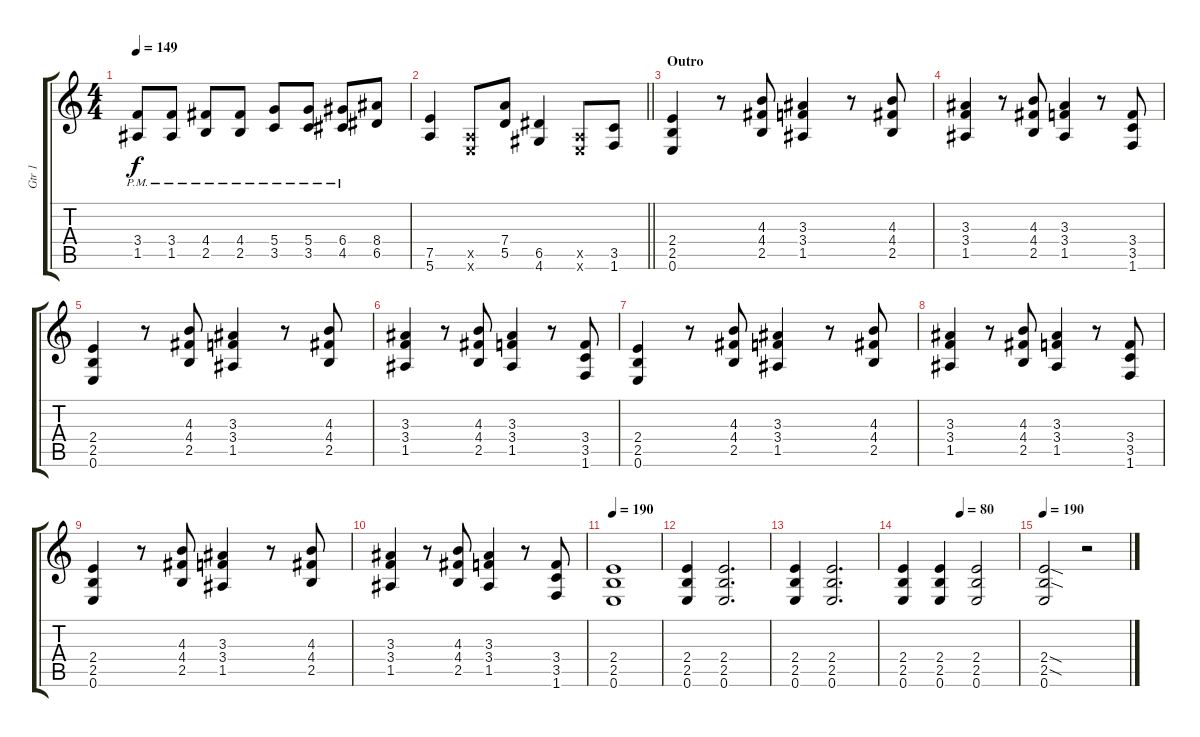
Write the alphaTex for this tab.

\track ("Gtr 1" "Gtr 1") {instrument acousticguitarsteel}
\staff {score tabs}
\tuning (E4 B3 G3 D3 A2 E2) {hide}
\ts (4 4)
\tempo 149
\clef g2
\ks c
(3.4{pm} 1.5{pm}).8{dy f} (3.4{pm} 1.5{pm}).8 (4.4{pm} 2.5{pm}).8 (4.4{pm} 2.5{pm}).8 (5.4{pm} 3.5{pm}).8 (5.4{pm} 3.5{pm}).8 (6.4{pm} 4.5{pm}).8 (8.4 6.5).8 |
\barLineRight lightlight
(7.5 5.6).4 (0.5{x} 0.6{x}).8 (7.4 5.5).8 (6.5 4.6).4 (0.5{x} 0.6{x}).8 (3.5 1.6).8 |
\section ("" "Outro")
(2.4 2.5 0.6).4 r.8 (4.3 4.4 2.5).8 (3.3 3.4 1.5).4 r.8 (4.3 4.4 2.5).8 |
(3.3 3.4 1.5).4 r.8 (4.3 4.4 2.5).8 (3.3 3.4 1.5).4 r.8 (3.4 3.5 1.6).8 |
(2.4 2.5 0.6).4 r.8 (4.3 4.4 2.5).8 (3.3 3.4 1.5).4 r.8 (4.3 4.4 2.5).8 |
(3.3 3.4 1.5).4 r.8 (4.3 4.4 2.5).8 (3.3 3.4 1.5).4 r.8 (3.4 3.5 1.6).8 |
(2.4 2.5 0.6).4 r.8 (4.3 4.4 2.5).8 (3.3 3.4 1.5).4 r.8 (4.3 4.4 2.5).8 |
(3.3 3.4 1.5).4 r.8 (4.3 4.4 2.5).8 (3.3 3.4 1.5).4 r.8 (3.4 3.5 1.6).8 |
(2.4 2.5 0.6).4 r.8 (4.3 4.4 2.5).8 (3.3 3.4 1.5).4 r.8 (4.3 4.4 2.5).8 |
(3.3 3.4 1.5).4 r.8 (4.3 4.4 2.5).8 (3.3 3.4 1.5).4 r.8 (3.4 3.5 1.6).8 |
\tempo 190
(2.4 2.5 0.6).1 |
(2.4 2.5 0.6).4 (2.4 2.5 0.6).2{d} |
(2.4 2.5 0.6).4 (2.4 2.5 0.6).2{d} |
\tempo (80 0.5)
(2.4 2.5 0.6).4 (2.4 2.5 0.6).4 (2.4 2.5 0.6).2 |
\tempo 190
(2.4{sod} 2.5{sod} 0.6).2 r.2
